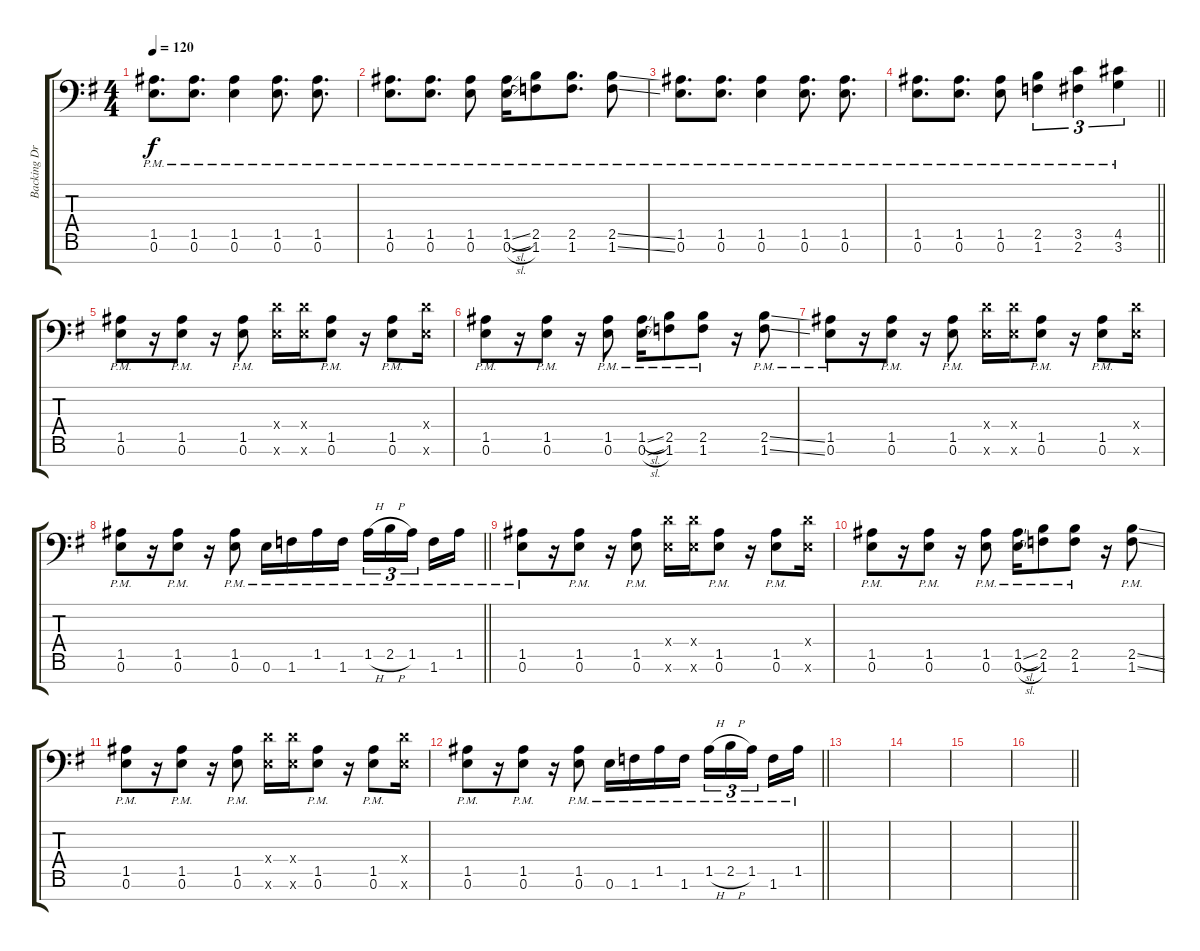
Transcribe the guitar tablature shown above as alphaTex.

\track ("Backing Dropped A" "Backing Dr") {instrument distortionguitar}
\staff {score tabs}
\tuning (E4 B3 G3 D3 A2 E2 A1) {hide}
\ts (4 4)
\tempo 120
\clef f4
\ks eminor
(1.5{pm} 0.6{pm}).8{d dy f} (1.5{pm} 0.6{pm}).8{d} (1.5{pm} 0.6{pm}).4 (1.5{pm} 0.6{pm}).8{d} (1.5{pm} 0.6{pm}).8{d} |
(1.5{pm} 0.6{pm}).8{d} (1.5{pm} 0.6{pm}).8{d} (1.5{pm} 0.6{pm}).8 (1.5{sl pm} 0.6{sl pm}).16 (2.5{pm} 1.6{pm}).8 (2.5{pm} 1.6{pm}).8{d} (2.5{ss pm} 1.6{ss pm}).8 |
(1.5{pm} 0.6{pm}).8{d} (1.5{pm} 0.6{pm}).8{d} (1.5{pm} 0.6{pm}).4 (1.5{pm} 0.6{pm}).8{d} (1.5{pm} 0.6{pm}).8{d} |
\barLineRight lightlight
(1.5{pm} 0.6{pm}).8{d} (1.5{pm} 0.6{pm}).8{d} (1.5{pm} 0.6{pm}).8 (2.5{pm} 1.6{pm}).4{tu (3 2)} (3.5{pm} 2.6{pm}).4{tu (3 2)} (4.5{pm} 3.6{pm}).4{tu (3 2)} |
\section ("" "")
(1.5{pm} 0.6{pm}).8 r.16 (1.5{pm} 0.6{pm}).8 r.16 (1.5{pm} 0.6{pm}).8 (0.4{x} 0.6{x}).16 (0.4{x} 0.6{x}).16 (1.5{pm} 0.6{pm}).8 r.16 (1.5{pm} 0.6{pm}).8 (0.4{x} 0.6{x}).16 |
(1.5{pm} 0.6{pm}).8 r.16 (1.5{pm} 0.6{pm}).8 r.16 (1.5{pm} 0.6{pm}).8 (1.5{sl pm} 0.6{sl pm}).16 (2.5{pm} 1.6{pm}).8 (2.5{pm} 1.6{pm}).8 r.16 (2.5{ss pm} 1.6{ss pm}).8 |
(1.5{pm} 0.6{pm}).8 r.16 (1.5{pm} 0.6{pm}).8 r.16 (1.5{pm} 0.6{pm}).8 (0.4{x} 0.6{x}).16 (0.4{x} 0.6{x}).16 (1.5{pm} 0.6{pm}).8 r.16 (1.5{pm} 0.6{pm}).8 (0.4{x} 0.6{x}).16 |
\barLineRight lightlight
(1.5{pm} 0.6{pm}).8 r.16 (1.5{pm} 0.6{pm}).8 r.16 (1.5{pm} 0.6{pm}).8 0.6{pm}.16 1.6{pm}.16 1.5{pm}.16 1.6{pm}.16 1.5{h pm}.16{tu (3 2)} 2.5{h pm}.16{tu (3 2)} 1.5{pm}.16{tu (3 2) beam splitsecondary} 1.6{pm}.16 1.5{pm}.16 |
(1.5{pm} 0.6{pm}).8 r.16 (1.5{pm} 0.6{pm}).8 r.16 (1.5{pm} 0.6{pm}).8 (0.4{x} 0.6{x}).16 (0.4{x} 0.6{x}).16 (1.5{pm} 0.6{pm}).8 r.16 (1.5{pm} 0.6{pm}).8 (0.4{x} 0.6{x}).16 |
(1.5{pm} 0.6{pm}).8 r.16 (1.5{pm} 0.6{pm}).8 r.16 (1.5{pm} 0.6{pm}).8 (1.5{sl pm} 0.6{sl pm}).16 (2.5{pm} 1.6{pm}).8 (2.5{pm} 1.6{pm}).8 r.16 (2.5{ss pm} 1.6{ss pm}).8 |
(1.5{pm} 0.6{pm}).8 r.16 (1.5{pm} 0.6{pm}).8 r.16 (1.5{pm} 0.6{pm}).8 (0.4{x} 0.6{x}).16 (0.4{x} 0.6{x}).16 (1.5{pm} 0.6{pm}).8 r.16 (1.5{pm} 0.6{pm}).8 (0.4{x} 0.6{x}).16 |
\barLineRight lightlight
(1.5{pm} 0.6{pm}).8 r.16 (1.5{pm} 0.6{pm}).8 r.16 (1.5{pm} 0.6{pm}).8 0.6{pm}.16 1.6{pm}.16 1.5{pm}.16 1.6{pm}.16 1.5{h pm}.16{tu (3 2)} 2.5{h pm}.16{tu (3 2)} 1.5{pm}.16{tu (3 2) beam splitsecondary} 1.6{pm}.16 1.5{pm}.16 |
|
|
|
\barLineRight lightlight
